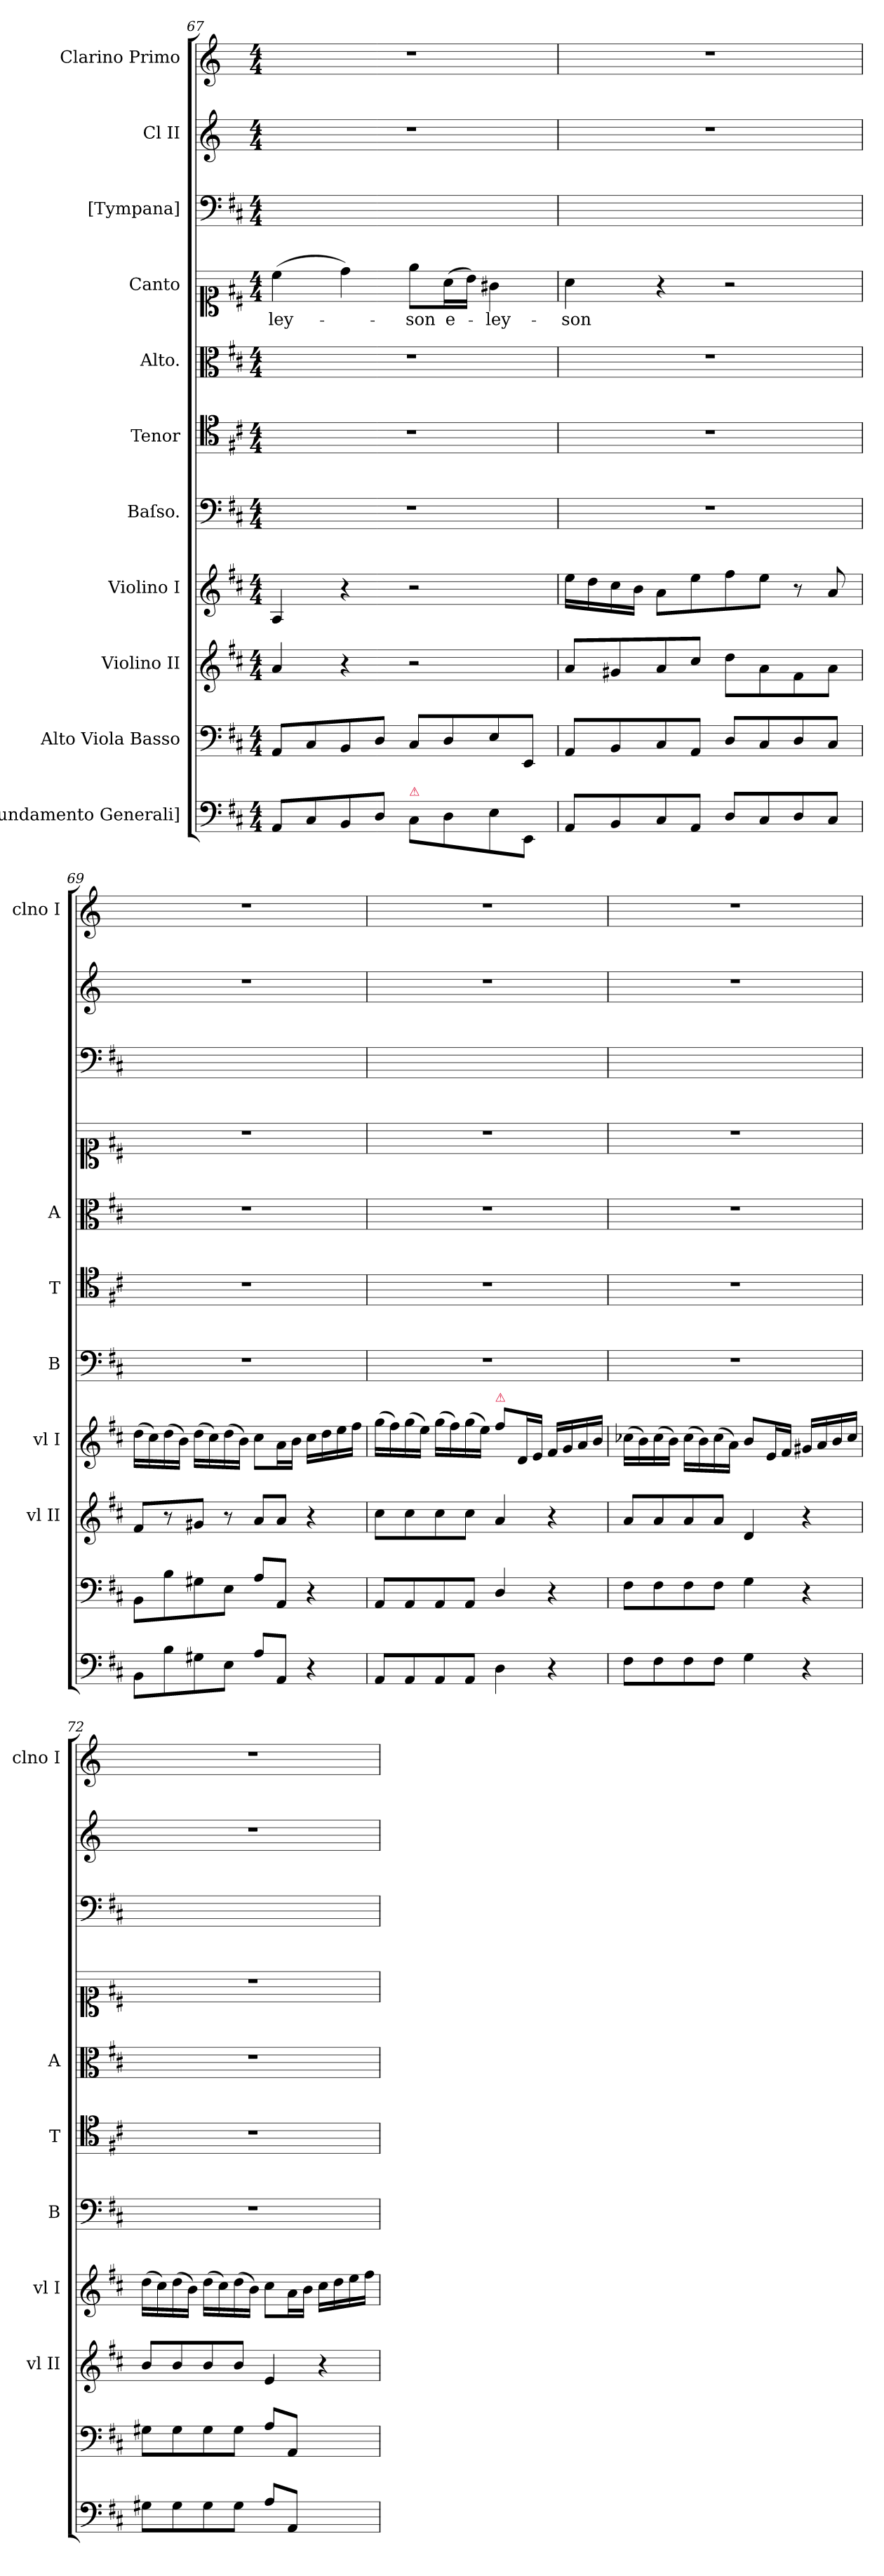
**kern	**kern	**kern	**kern	**dynam	**kern	**kern	**kern	**kern	**text	**kern	**kern	**kern
*part11	*part10	*part9	*part8	*part8	*part7	*part6	*part5	*part4	*part4	*part3	*part2	*part1
*staff11	*staff10	*staff9	*staff8	*staff8	*staff7	*staff6	*staff5	*staff4	*staff4	*staff3	*staff2	*staff1
*I"[Fundamento Generali]	*I"Alto Viola Basso	*I"Violino II	*I"Violino I	*	*I"Baſso.	*I"Tenor	*I"Alto.	*I"Canto	*	*I"[Tympana]	*I"Cl II	*I"Clarino Primo
*	*	*I'vl II	*I'vl I	*	*I'B	*I'T	*I'A	*	*	*	*	*I'clno I
*clefF4	*clefF4	*clefG2	*clefG2	*	*clefF4	*clefC4	*clefC3	*clefC1	*	*clefF4	*clefG2	*clefG2
*	*	*	*	*	*	*	*	*	*	*	*ITrd-1c-2	*ITrd-1c-2
*k[f#c#]	*k[f#c#]	*k[f#c#]	*k[f#c#]	*	*k[f#c#]	*k[f#c#]	*k[f#c#]	*k[f#c#]	*	*k[f#c#]	*k[f#c#]	*k[f#c#]
*M4/4	*M4/4	*M4/4	*M4/4	*	*M4/4	*M4/4	*M4/4	*M4/4	*	*M4/4	*M4/4	*M4/4
=67	=67	=67	=67	=67	=67	=67	=67	=67	=67	=67	=67	=67
8AA/L	8AA/L	4a/	4A/	.	1r	1r	1r	(4cc#\	-ley-	1ryy	1r	1r
8C#/	8C#/	.	.	.	.	.	.	.	.	.	.	.
8BB/	8BB/	4r	4r	.	.	.	.	4dd\)	.	.	.	.
8D/J	8D/J	.	.	.	.	.	.	.	.	.	.	.
!LO:TX:a:color=crimson:t=⚠	!	!	!	!	!	!	!	!	!	!	!	!
8C#\L	8C#/L	2r	2r	.	.	.	.	8ee\L	-son	.	.	.
8D\	8D/	.	.	.	.	.	.	(16a\L	e-	.	.	.
.	.	.	.	.	.	.	.	16b\JJ)	.	.	.	.
8E\	8E/	.	.	.	.	.	.	4g#X\	-ley-	.	.	.
8EE/J	8EE/J	.	.	.	.	.	.	.	.	.	.	.
=68	=68	=68	=68	=68	=68	=68	=68	=68	=68	=68	=68	=68
!	!	!	!	!LO:DY:a	!	!	!	!	!	!	!	!
8AA/L	8AA/L	8a/L	16ee\LL	for.	1r	1r	1r	4a\	-son	1ryy	1r	1r
.	.	.	16dd\	.	.	.	.	.	.	.	.	.
8BB/	8BB/	8g#X/	16cc#\	.	.	.	.	.	.	.	.	.
.	.	.	16b\JJ	.	.	.	.	.	.	.	.	.
8C#/	8C#/	8a/	8a\L	.	.	.	.	4r	.	.	.	.
8AA/J	8AA/J	8cc#/J	8ee\	.	.	.	.	.	.	.	.	.
8D/L	8D/L	8dd\L	8ff#\	.	.	.	.	2r	.	.	.	.
8C#/	8C#/	8a\	8ee\J	.	.	.	.	.	.	.	.	.
8D/	8D/	8f#\	8r	.	.	.	.	.	.	.	.	.
8C#/J	8C#/J	8a\J	8a/	.	.	.	.	.	.	.	.	.
=69	=69	=69	=69	=69	=69	=69	=69	=69	=69	=69	=69	=69
8BB/L	8BB/L	8f#/L	(16dd\LL	.	1r	1r	1r	1r	.	1ryy	1r	1r
.	.	.	16cc#\)	.	.	.	.	.	.	.	.	.
8B\	8B\	8r	(16dd\	.	.	.	.	.	.	.	.	.
.	.	.	16b\JJ)	.	.	.	.	.	.	.	.	.
8G#X\	8G#X\	8g#X/J	(16dd\LL	.	.	.	.	.	.	.	.	.
.	.	.	16cc#\)	.	.	.	.	.	.	.	.	.
8E\J	8E\J	8r	(16dd\	.	.	.	.	.	.	.	.	.
.	.	.	16b\JJ)	.	.	.	.	.	.	.	.	.
8A\L	8A\L	8a/L	8cc#\L	.	.	.	.	.	.	.	.	.
8AA/J	8AA/J	8a/J	16a\L	.	.	.	.	.	.	.	.	.
.	.	.	16b\JJ	.	.	.	.	.	.	.	.	.
4r	4r	4r	16cc#\LL	.	.	.	.	.	.	.	.	.
.	.	.	16dd\	.	.	.	.	.	.	.	.	.
.	.	.	16ee\	.	.	.	.	.	.	.	.	.
.	.	.	16ff#\JJ	.	.	.	.	.	.	.	.	.
=70	=70	=70	=70	=70	=70	=70	=70	=70	=70	=70	=70	=70
8AA/L	8AA/L	8cc#\L	(16gg\LL	.	1r	1r	1r	1r	.	1ryy	1r	1r
.	.	.	16ff#\)	.	.	.	.	.	.	.	.	.
8AA/	8AA/	8cc#\	(16gg\	.	.	.	.	.	.	.	.	.
.	.	.	16ee\JJ)	.	.	.	.	.	.	.	.	.
8AA/	8AA/	8cc#\	(16gg\LL	.	.	.	.	.	.	.	.	.
.	.	.	16ff#\)	.	.	.	.	.	.	.	.	.
8AA/J	8AA/J	8cc#\J	(16gg\	.	.	.	.	.	.	.	.	.
.	.	.	16ee\JJ)	.	.	.	.	.	.	.	.	.
!	!	!	!LO:TX:a:color=crimson:t=⚠	!	!	!	!	!	!	!	!	!
4D\	4D/	4a/	8ff#\L	.	.	.	.	.	.	.	.	.
.	.	.	16d/L	.	.	.	.	.	.	.	.	.
.	.	.	16e/JJ	.	.	.	.	.	.	.	.	.
4r	4r	4r	16f#/LL	.	.	.	.	.	.	.	.	.
.	.	.	16g/	.	.	.	.	.	.	.	.	.
.	.	.	16a/	.	.	.	.	.	.	.	.	.
.	.	.	16b/JJ	.	.	.	.	.	.	.	.	.
=71	=71	=71	=71	=71	=71	=71	=71	=71	=71	=71	=71	=71
8F#\L	8F#\L	8a/L	(16cc-X\LL	.	1r	1r	1r	1r	.	1ryy	1r	1r
.	.	.	16b\)	.	.	.	.	.	.	.	.	.
8F#\	8F#\	8a/	(16cc-\	.	.	.	.	.	.	.	.	.
.	.	.	16b\JJ)	.	.	.	.	.	.	.	.	.
8F#\	8F#\	8a/	(16cc-\LL	.	.	.	.	.	.	.	.	.
.	.	.	16b\)	.	.	.	.	.	.	.	.	.
8F#\J	8F#\J	8a/J	(16cc-\	.	.	.	.	.	.	.	.	.
.	.	.	16a\JJ)	.	.	.	.	.	.	.	.	.
4G\	4G\	4d/	8b/L	.	.	.	.	.	.	.	.	.
.	.	.	16e/L	.	.	.	.	.	.	.	.	.
.	.	.	16f#/JJ	.	.	.	.	.	.	.	.	.
4r	4r	4r	16g#X/LL	.	.	.	.	.	.	.	.	.
.	.	.	16a/	.	.	.	.	.	.	.	.	.
.	.	.	16b/	.	.	.	.	.	.	.	.	.
.	.	.	16cc-/JJ	.	.	.	.	.	.	.	.	.
=72	=72	=72	=72	=72	=72	=72	=72	=72	=72	=72	=72	=72
8G#X\L	8G#X\L	8b/L	(16dd\LL	.	1r	1r	1r	1r	.	1ryy	1r	1r
.	.	.	16cc#\)	.	.	.	.	.	.	.	.	.
8G#\	8G#\	8b/	(16dd\	.	.	.	.	.	.	.	.	.
.	.	.	16b\JJ)	.	.	.	.	.	.	.	.	.
8G#\	8G#\	8b/	(16dd\LL	.	.	.	.	.	.	.	.	.
.	.	.	16cc#\)	.	.	.	.	.	.	.	.	.
8G#\J	8G#\J	8b/J	(16dd\	.	.	.	.	.	.	.	.	.
.	.	.	16b\JJ)	.	.	.	.	.	.	.	.	.
8A\L	8A\L	4e/	8cc#\L	.	.	.	.	.	.	.	.	.
8AA/J	8AA/J	.	16a\L	.	.	.	.	.	.	.	.	.
.	.	.	16b\JJ	.	.	.	.	.	.	.	.	.
4ryy	4ryy	4r	16cc#\LL	.	.	.	.	.	.	.	.	.
.	.	.	16dd\	.	.	.	.	.	.	.	.	.
.	.	.	16ee\	.	.	.	.	.	.	.	.	.
.	.	.	16ff#\JJ	.	.	.	.	.	.	.	.	.
=	=	=	=	=	=	=	=	=	=	=	=	=
*-	*-	*-	*-	*-	*-	*-	*-	*-	*-	*-	*-	*-
